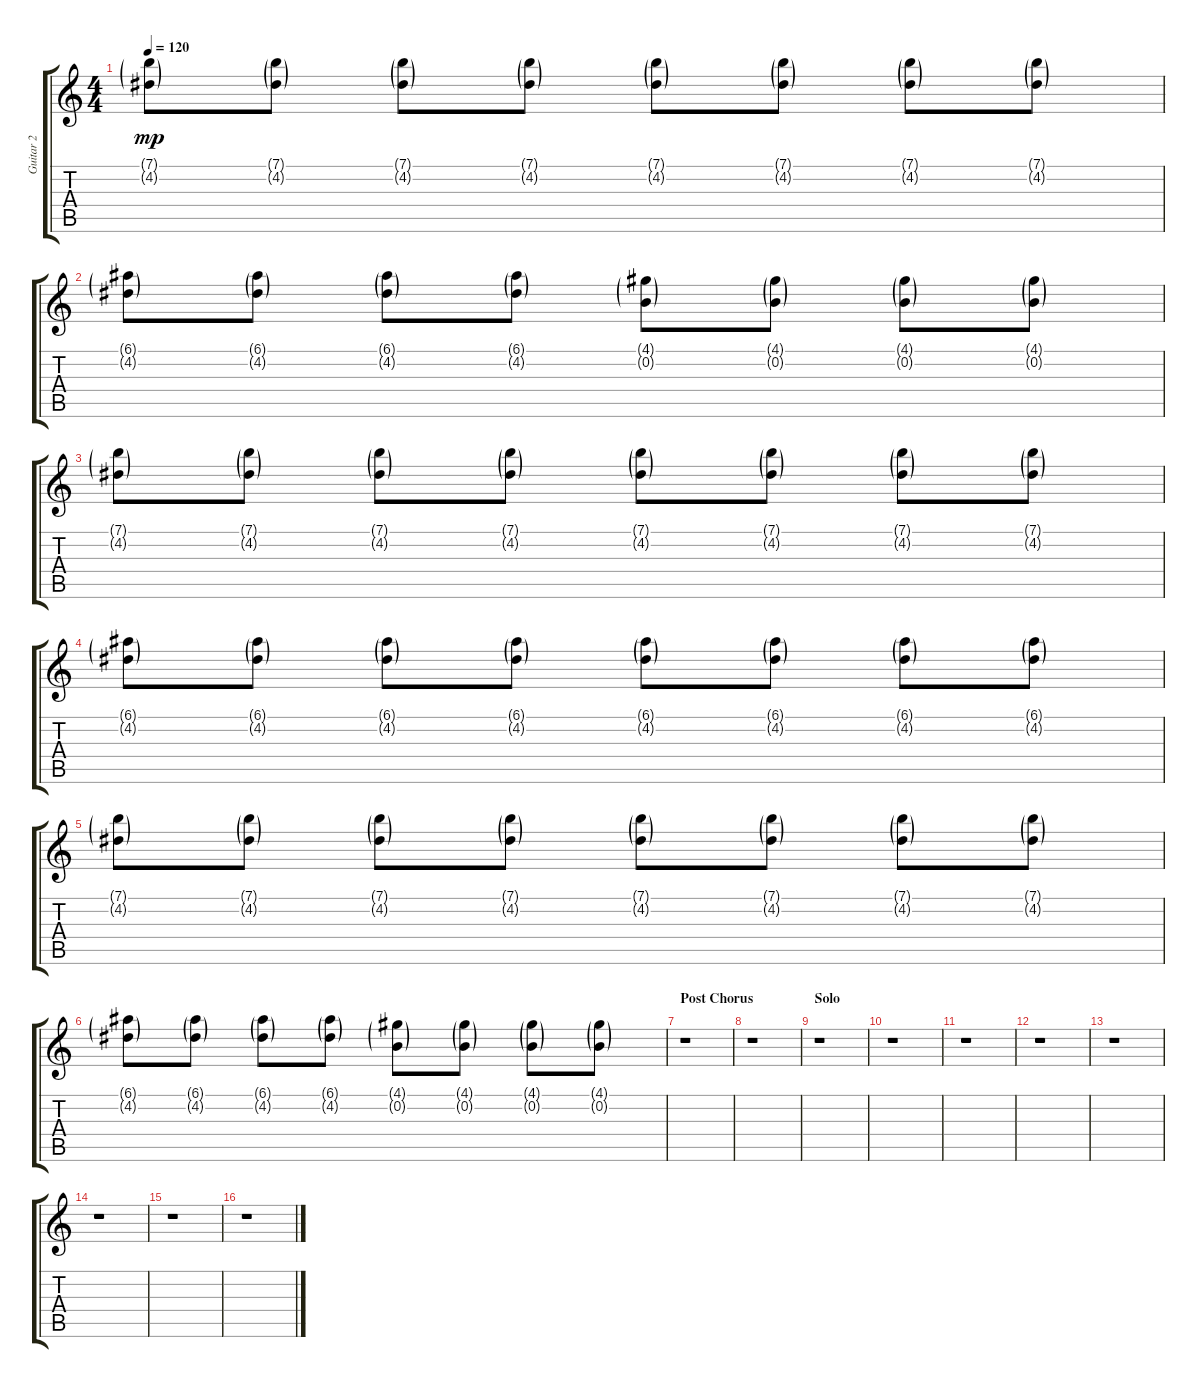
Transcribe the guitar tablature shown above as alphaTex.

\track ("Guitar 2" "Guitar 2") {instrument electricguitarclean}
\staff {score tabs}
\tuning (E4 B3 G3 D3 A2 E2) {hide}
\ts (4 4)
\tempo 120
\clef g2
\ks c
(7.1{g} 4.2{g}).8{dy mp} (7.1{g} 4.2{g}).8 (7.1{g} 4.2{g}).8 (7.1{g} 4.2{g}).8 (7.1{g} 4.2{g}).8 (7.1{g} 4.2{g}).8 (7.1{g} 4.2{g}).8 (7.1{g} 4.2{g}).8 |
(6.1{g} 4.2{g}).8 (6.1{g} 4.2{g}).8 (6.1{g} 4.2{g}).8 (6.1{g} 4.2{g}).8 (4.1{g} 0.2{g}).8 (4.1{g} 0.2{g}).8 (4.1{g} 0.2{g}).8 (4.1{g} 0.2{g}).8 |
(7.1{g} 4.2{g}).8 (7.1{g} 4.2{g}).8 (7.1{g} 4.2{g}).8 (7.1{g} 4.2{g}).8 (7.1{g} 4.2{g}).8 (7.1{g} 4.2{g}).8 (7.1{g} 4.2{g}).8 (7.1{g} 4.2{g}).8 |
(6.1{g} 4.2{g}).8 (6.1{g} 4.2{g}).8 (6.1{g} 4.2{g}).8 (6.1{g} 4.2{g}).8 (6.1{g} 4.2{g}).8 (6.1{g} 4.2{g}).8 (6.1{g} 4.2{g}).8 (6.1{g} 4.2{g}).8 |
(7.1{g} 4.2{g}).8 (7.1{g} 4.2{g}).8 (7.1{g} 4.2{g}).8 (7.1{g} 4.2{g}).8 (7.1{g} 4.2{g}).8 (7.1{g} 4.2{g}).8 (7.1{g} 4.2{g}).8 (7.1{g} 4.2{g}).8 |
(6.1{g} 4.2{g}).8 (6.1{g} 4.2{g}).8 (6.1{g} 4.2{g}).8 (6.1{g} 4.2{g}).8 (4.1{g} 0.2{g}).8 (4.1{g} 0.2{g}).8 (4.1{g} 0.2{g}).8 (4.1{g} 0.2{g}).8 |
\section ("" "Post Chorus")
r.1 |
r.1 |
\section ("" "Solo")
r.1 |
r.1 |
r.1 |
r.1 |
r.1 |
r.1 |
r.1 |
r.1
